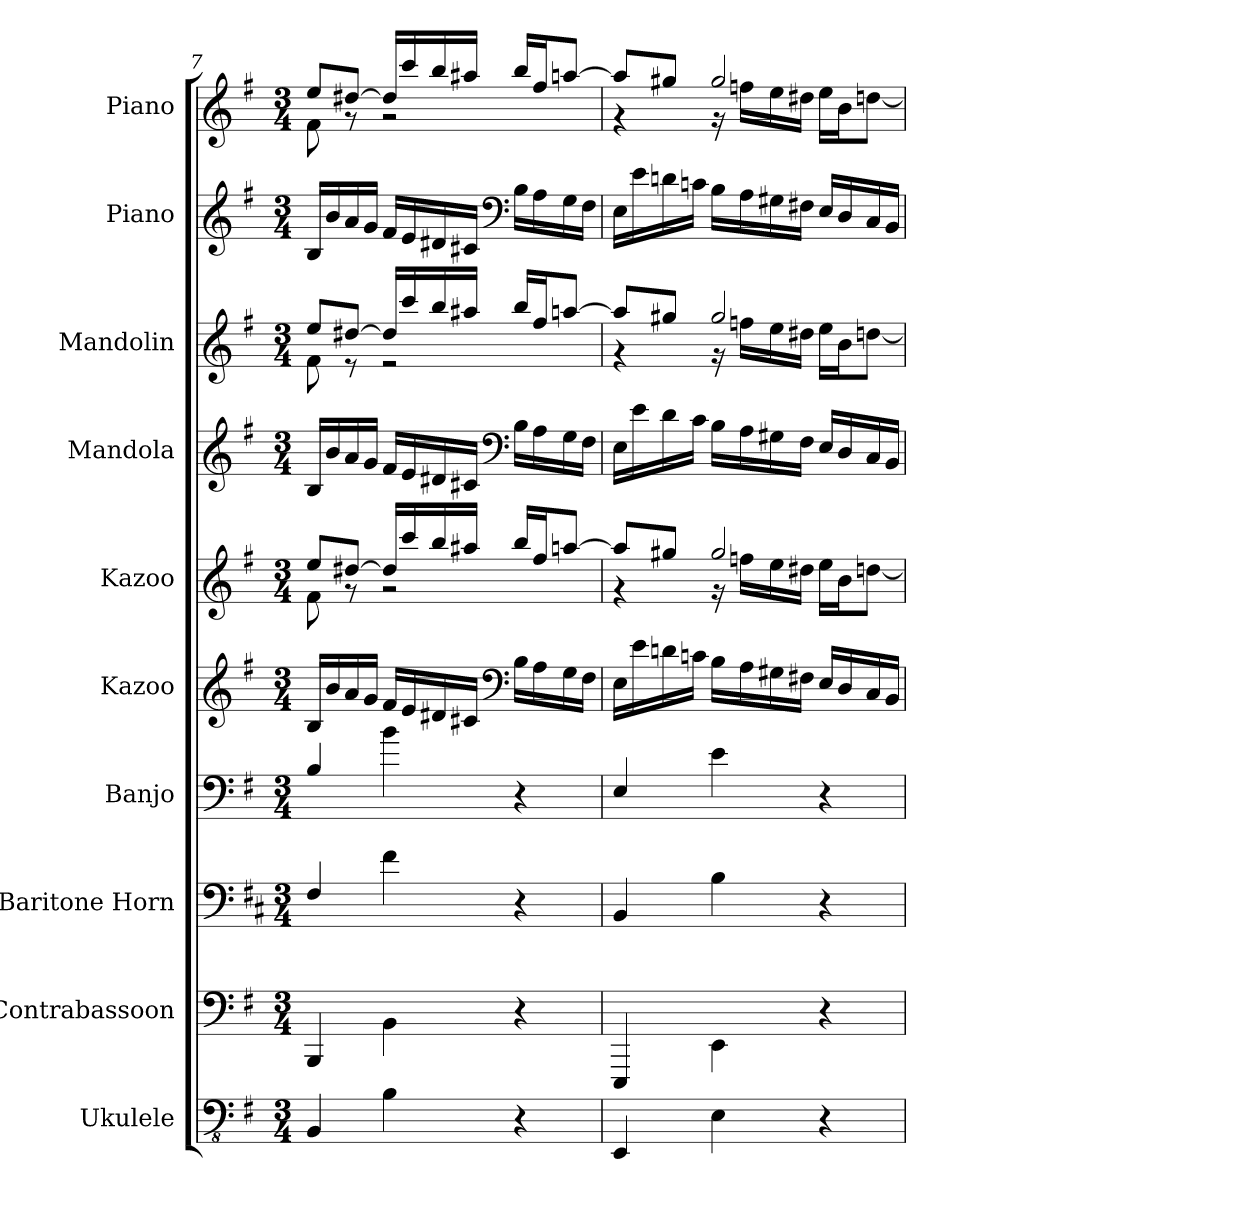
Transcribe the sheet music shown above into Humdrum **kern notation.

**kern	**kern	**kern	**kern	**kern	**kern	**kern	**kern	**kern	**kern
*part10	*part9	*part8	*part7	*part6	*part5	*part4	*part3	*part2	*part1
*staff10	*staff9	*staff8	*staff7	*staff6	*staff5	*staff4	*staff3	*staff2	*staff1
*I"Ukulele	*I"Contrabassoon	*I"Baritone Horn	*I"Banjo	*I"Kazoo	*I"Kazoo	*I"Mandola	*I"Mandolin	*I"Piano	*I"Piano
*I'Uk.	*I'Cbsn.	*I'Bar. Hn.	*I'Bj.	*I'Kaz.	*I'Kaz.	*I'Mda.	*I'Mdn.	*I'Pno.	*I'Pno.
*clefFv4	*clefF4	*clefF4	*clefF4	*clefG2	*clefG2	*clefG2	*	*clefG2	*clefG2
*	*ITrd7c12	*ITrd4c7	*ITrd7c12	*	*	*	*	*	*
*k[f#]	*k[f#]	*k[f#]	*k[f#]	*k[f#]	*k[f#]	*k[f#]	*k[f#]	*k[f#]	*k[f#]
*G:	*G:	*G:	*G:	*G:	*G:	*G:	*G:	*G:	*G:
*M3/4	*M3/4	*M3/4	*M3/4	*M3/4	*M3/4	*M3/4	*M3/4	*M3/4	*M3/4
=7	=7	=7	=7	=7	=7	=7	=7	=7	=7
*	*	*	*	*	*^	*	*^	*	*^
4BBB/	4BBBB/	4BB/	4BB/	16B/LL	8ee/L	8f#\	16B/LL	8ee/L	8f#\	16B/LL	8ee/L	8f#\
.	.	.	.	16b/	.	.	16b/	.	.	16b/	.	.
.	.	.	.	16a/	[8dd#X/J	8rg	16a/	[8dd#X/J	8r	16a/	[8dd#X/J	8rg
.	.	.	.	16g/JJ	.	.	16g/JJ	.	.	16g/JJ	.	.
4BB\	4BBB\	4B\	4B\	16f#/LL	16dd#/LL]	2rg	16f#/LL	16dd#/LL]	2r	16f#/LL	16dd#/LL]	2rg
.	.	.	.	16e/	16ccc/	.	16e/	16ccc/	.	16e/	16ccc/	.
.	.	.	.	16d#X/	16bb/	.	16d#X/	16bb/	.	16d#X/	16bb/	.
.	.	.	.	16c#X/JJ	16aa#X/JJ	.	16c#X/JJ	16aa#X/JJ	.	16c#X/JJ	16aa#X/JJ	.
*	*	*	*	*clefF4	*	*	*clefF4	*	*	*clefF4	*	*
4r	4r	4r	4r	16B\LL	16bb/LL	.	16B\LL	16bb/LL	.	16B\LL	16bb/LL	.
.	.	.	.	16A\	16ff#/J	.	16A\	16ff#/J	.	16A\	16ff#/J	.
.	.	.	.	16G\	[8aan/J	.	16G\	[8aan/J	.	16G\	[8aan/J	.
.	.	.	.	16F#\JJ	.	.	16F#\JJ	.	.	16F#\JJ	.	.
=8	=8	=8	=8	=8	=8	=8	=8	=8	=8	=8	=8	=8
4EEE/	4EEEE/	4EE/	4EE/	16E\LL	8aa/L]	4r	16E\LL	8aa/L]	4r	16E\LL	8aa/L]	4r
.	.	.	.	16e\	.	.	16e\	.	.	16e\	.	.
.	.	.	.	16dn\	8gg#X/J	.	16d\	8gg#X/J	.	16dn\	8gg#X/J	.
.	.	.	.	16cn\JJ	.	.	16c\JJ	.	.	16cn\JJ	.	.
4EE\	4EEE\	4E\	4E\	16B\LL	2gg#/	16r	16B\LL	2gg#/	16r	16B\LL	2gg#/	16r
.	.	.	.	16A\	.	16ffn\LL	16A\	.	16ffn\LL	16A\	.	16ffn\LL
.	.	.	.	16G#X\	.	16ee\	16G#X\	.	16ee\	16G#X\	.	16ee\
.	.	.	.	16F#X\JJ	.	16dd#X\JJ	16F#\JJ	.	16dd#X\JJ	16F#X\JJ	.	16dd#X\JJ
4r	4r	4r	4r	16E/LL	.	16ee\LL	16E/LL	.	16ee\LL	16E/LL	.	16ee\LL
.	.	.	.	16D/	.	16b\J	16D/	.	16b\J	16D/	.	16b\J
.	.	.	.	16C/	.	[8ddn\J	16C/	.	[8ddn\J	16C/	.	[8ddn\J
.	.	.	.	16BB/JJ	.	.	16BB/JJ	.	.	16BB/JJ	.	.
*	*	*	*	*	*v	*v	*	*v	*v	*	*v	*v
=	=	=	=	=	=	=	=	=	=
*-	*-	*-	*-	*-	*-	*-	*-	*-	*-
